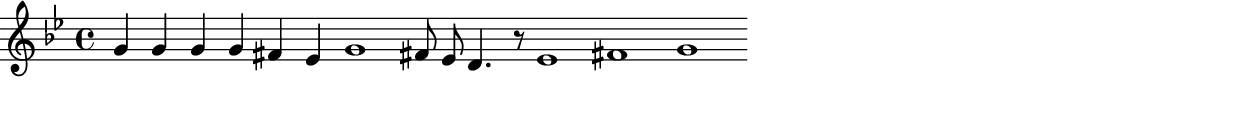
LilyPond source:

%% Generated by lilypond-book
%% Options: [exampleindent=10.16\mm,indent=0\mm,line-width=160\mm,paper-height=845.047\pt,paper-width=597.508\pt,papersize='(cons (* 597.508 pt) (* 845.047 pt))]
\include "lilypond-book-preamble.ly"


% ****************************************************************
% Start cut-&-pastable-section
% ****************************************************************

#(ly:set-option 'eps-box-padding 3.000000)



\paper {
  #(set-paper-size '(cons (* 597.508 pt) (* 845.047 pt)))
  indent = 0\mm
  line-width = 160\mm
  % offset the left padding, also add 1mm as lilypond creates cropped
  % images with a little space on the right
  line-width = #(- line-width (* mm  3.000000) (* mm 1))
}

\layout {
  
}




% ****************************************************************
% ly snippet:
% ****************************************************************
\sourcefilename "snippets/arabic-improvisation.ly"
\sourcefileline 0
%% DO NOT EDIT this file manually; it was automatically
%% generated from the LilyPond Wiki
%% (https://wiki.lilypond.community).
%%
%% Make any changes in the Wiki itself, or in
%% `Documentation/snippets/new/`, then run
%% `scripts/auxiliar/makelsr.pl`.
%%
%% This file is in the public domain.

\version "2.24.0"

\header {
%% Translation of GIT committish: a8a85e19654e46d725563e6deba44083ef137a2c
  texidocja = "
一時的なタクシームや即興部分のために、@c
拍子記号の省略や、@code{\\cadenzaOn} の使用が可能です。@c
小節線が省かれることで臨時記号が一度しか表示されなくなるるため、@c
臨時記号の付加スタイルを調整する必要があるかもしれません。@c
以下は、ヒジャーズの即興に使用される例を示しています。
"
  doctitleja = "アラブ音楽の即興"

%% Translation of GIT committish: 2f3474d9af596d677ed5b7ce720ae4d0954a6b51
  texidocit = "
Per improvvisazioni o @emph{taqasim} a tempo libero, si può omettere l'indicazione
di tempo e usare @code{\\cadenzaOn}.  Può essere necessaria la modifica
dello stile delle alterazioni, perché l'assenza delle stanghette farà
sì che l'alterazione sia contrassegnata una volta sola.  Ecco un esempio
di quello che potrebbe essere l'inizio di un'improvvisazione @emph{hijaz}:

"
  doctitleit = "Improvvisazione araba"

%% Translation of GIT committish: 41a008e75e2fe29536406cdf0d71c32a4606f2b8
  texidocfr = "
Lorsque les improvisations ou @emph{taqasim} sont temporairement libres,
la métrique peut ne pas apparaître, auquel cas on utilisera un
@code{\\cadenzaOn}.  Les altérations accidentelles devront alors être
répétées en raison de l'absence de barre de mesure.  Voici comment
pourrait débuter une improvisation de @emph{hijaz}.
"

  doctitlefr = "Improvisation en musique arabe"

%% Translation of GIT committish: b35da384a3367d8ee49a28f697c0ae8fb88b2e1e
  texidoces = "
Para las improvisaciones o @emph{taqasim} que son libres durante
unos momentos, se puede omitir la indicación de compás y se puede
usar @code{\cadenzaOn}.  Podría ser necesario ajustar el estilo de
alteraciones accidentales, porque la ausencia de líneas divisorias
hará que la alteración aparezca una sola vez.  He aquí un ejemplo
de cómo podría ser el comienzo de una improvisación @emph{hijaz}:

"
  doctitlees = "Improvisación de música árabe"

%% Translation of GIT committish: 0a868be38a775ecb1ef935b079000cebbc64de40
  texidocde = "
Bei Improvisation oder @emph{taqasim}, die zeitlich frei gespielt
werden, kann die Taktart ausgelassen werden und @code{\cadenzaOn}
kann eingesetzt werden.  Es kann nötig sein, den Versetzungszeichenstil
anzupassen, weil sonst die Versetzungszeichen nur einmal ausgegeben
werden, da keine Taktlinien gesetzt sind.  Hier ein Beispiel, wie
der Beginn einer @emph{hijaz}-Improvisation aussehen könnte:

"

  doctitlede = "Arabische Improvisation"

%% Translation of GIT committish: 8ffecf6be17c6ec2ff87cf31873121a8cce29b09
  texidoceca = "
Per a les improvisacions o @emph{taqasim} que són lliures durant uns
moments, es pot ometre la indicació de compàs i es pot usar
@code{\cadenzaOn}.  Podria caldre ajustar l'estil d'alteracions
accidentals, perquè l'absència de línies divisòries farà que
l'alteració aparegui un sop cop.  Vet aquí un exemple de com podria
ser el començament d'una improvisació @emph{hijaz}:

"
  doctitleca = "Improvisació de música àrab"

  categories = "World music"

  texidoc = "
For improvisations or @emph{taqasim} which are temporarily free, the
time signature can be omitted and @code{\\cadenzaOn} can be used.
Adjusting the accidental style might be required, since the absence of
bar lines will cause the accidental to be marked only once. Here is an
example of what could be the start of a @emph{hijaz} improvisation:
"

  doctitle = "Arabic improvisation"
} % begin verbatim


\include "arabic.ly"

\relative sol' {
  \key re \kurd
  \accidentalStyle forget
  \cadenzaOn
  sol4 sol sol sol fad mib sol1 fad8 mib re4. r8 mib1 fad sol
}



% ****************************************************************
% end ly snippet
% ****************************************************************
